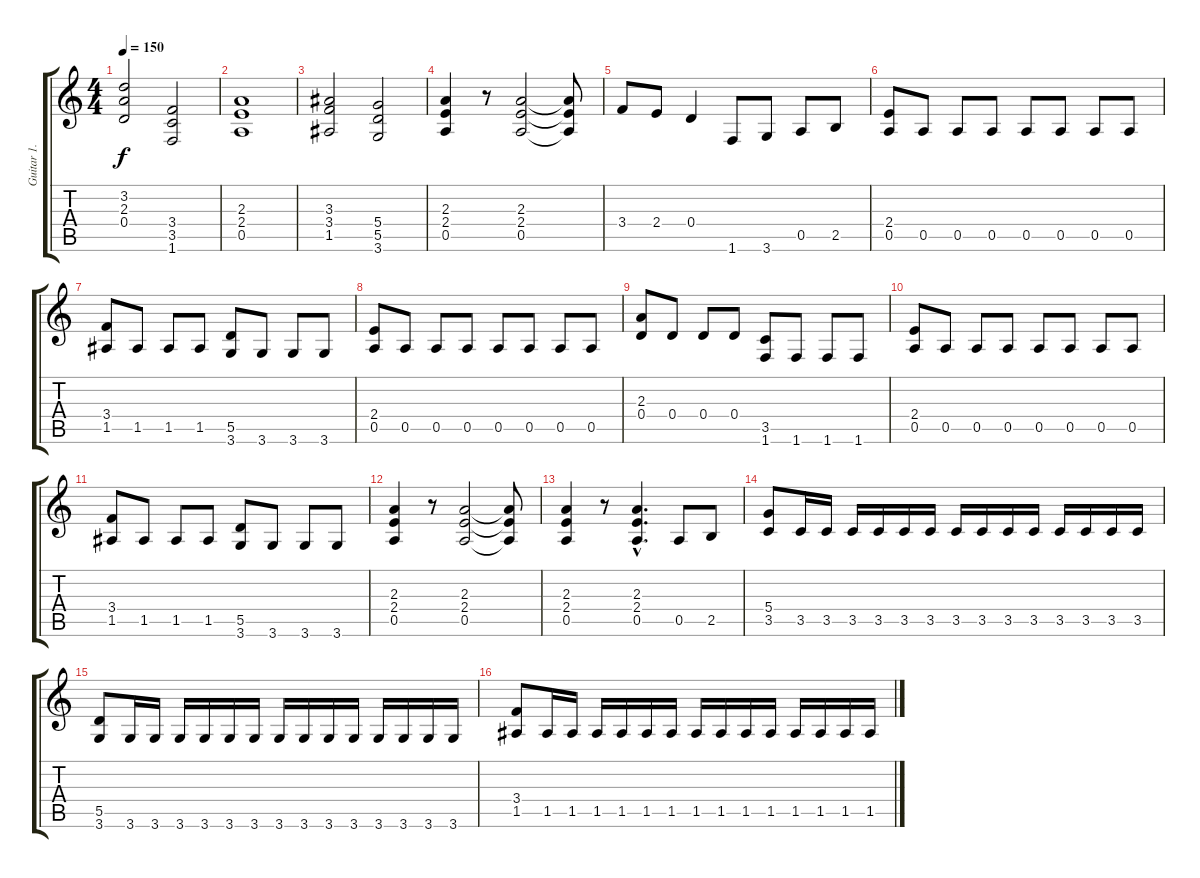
\track ("Guitar 1." "Guitar 1.") {instrument overdrivenguitar}
\staff {score tabs}
\tuning (E4 B3 G3 D3 A2 E2) {hide}
\ts (4 4)
\tempo 150
\clef g2
\ks c
(3.2 2.3 0.4).2{dy f} (3.4 3.5 1.6).2 |
(2.3 2.4 0.5).1 |
(3.3 3.4 1.5).2 (5.4 5.5 3.6).2 |
(2.3 2.4 0.5).4 r.8 (2.3 2.4 0.5).2 (2.3{t} 2.4{t} 0.5{t}).8 |
3.4.8 2.4.8 0.4.4 1.6.8 3.6.8 0.5.8 2.5.8 |
(2.4 0.5).8 0.5.8 0.5.8 0.5.8 0.5.8 0.5.8 0.5.8 0.5.8 |
(3.4 1.5).8 1.5.8 1.5.8 1.5.8 (5.5 3.6).8 3.6.8 3.6.8 3.6.8 |
(2.4 0.5).8 0.5.8 0.5.8 0.5.8 0.5.8 0.5.8 0.5.8 0.5.8 |
(2.3 0.4).8 0.4.8 0.4.8 0.4.8 (3.5 1.6).8 1.6.8 1.6.8 1.6.8 |
(2.4 0.5).8 0.5.8 0.5.8 0.5.8 0.5.8 0.5.8 0.5.8 0.5.8 |
(3.4 1.5).8 1.5.8 1.5.8 1.5.8 (5.5 3.6).8 3.6.8 3.6.8 3.6.8 |
(2.3 2.4 0.5).4 r.8 (2.3 2.4 0.5).2 (2.3{t} 2.4{t} 0.5{t}).8 |
(2.3 2.4 0.5).4 r.8 (2.3{hac} 2.4{hac} 0.5{hac}).4{d} 0.5.8 2.5.8 |
(5.4 3.5).8 3.5.16 3.5.16 3.5.16 3.5.16 3.5.16 3.5.16 3.5.16 3.5.16 3.5.16 3.5.16 3.5.16 3.5.16 3.5.16 3.5.16 |
(5.5 3.6).8 3.6.16 3.6.16 3.6.16 3.6.16 3.6.16 3.6.16 3.6.16 3.6.16 3.6.16 3.6.16 3.6.16 3.6.16 3.6.16 3.6.16 |
(3.4 1.5).8 1.5.16 1.5.16 1.5.16 1.5.16 1.5.16 1.5.16 1.5.16 1.5.16 1.5.16 1.5.16 1.5.16 1.5.16 1.5.16 1.5.16
